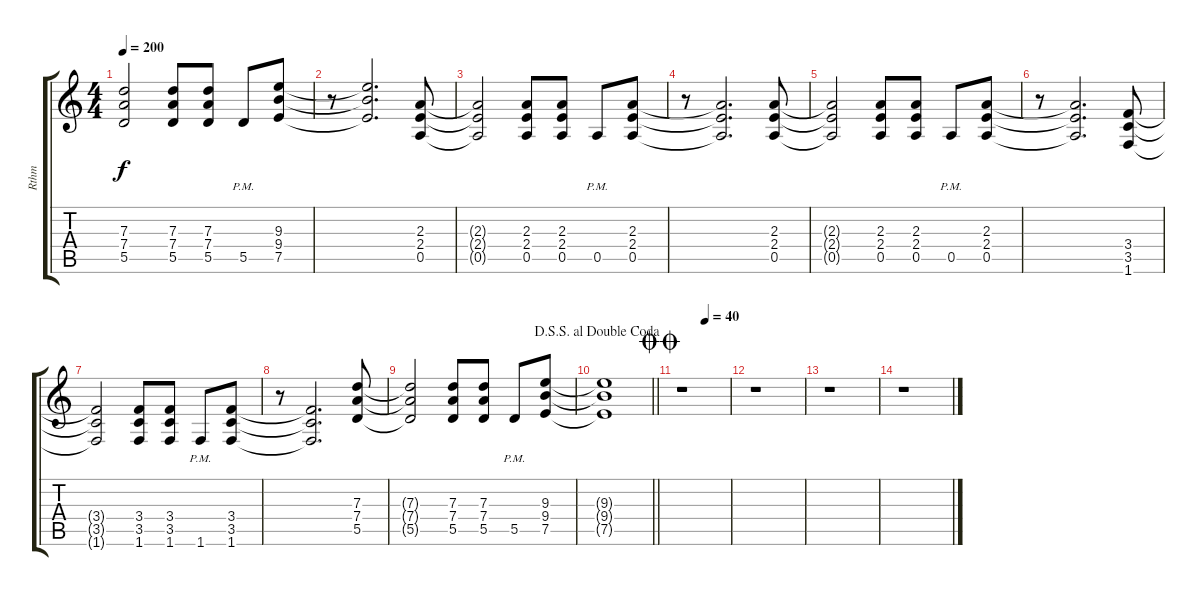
\track ("Rthm" "Rthm") {instrument distortionguitar}
\staff {score tabs}
\tuning (E4 B3 G3 D3 A2 E2) {hide}
\ts (4 4)
\tempo 200
\clef g2
\ks c
(7.3{t} 7.4{t} 5.5{t}).2{dy f} (7.3 7.4 5.5).8 (7.3 7.4 5.5).8 5.5{pm}.8 (9.3 9.4 7.5).8 |
r.8 (9.3{t} 9.4{t} 7.5{t}).2{d} (2.3 2.4 0.5).8 |
(2.3{t} 2.4{t} 0.5{t}).2 (2.3 2.4 0.5).8 (2.3 2.4 0.5).8 0.5{pm}.8 (2.3 2.4 0.5).8 |
r.8 (2.3{t} 2.4{t} 0.5{t}).2{d} (2.3 2.4 0.5).8 |
(2.3{t} 2.4{t} 0.5{t}).2 (2.3 2.4 0.5).8 (2.3 2.4 0.5).8 0.5{pm}.8 (2.3 2.4 0.5).8 |
r.8 (2.3{t} 2.4{t} 0.5{t}).2{d} (3.4 3.5 1.6).8 |
(3.4{t} 3.5{t} 1.6{t}).2 (3.4 3.5 1.6).8 (3.4 3.5 1.6).8 1.6{pm}.8 (3.4 3.5 1.6).8 |
r.8 (3.4{t} 3.5{t} 1.6{t}).2{d} (7.3 7.4 5.5).8 |
(7.3{t} 7.4{t} 5.5{t}).2 (7.3 7.4 5.5).8 (7.3 7.4 5.5).8 5.5{pm}.8 (9.3 9.4 7.5).8 |
\jump dalsegnosegnoaldoublecoda
\barLineRight lightlight
(9.3{t} 9.4{t} 7.5{t}).1 |
\jump doublecoda
\tempo (40 0.5)
r.1 |
r.1 |
r.1 |
r.1
